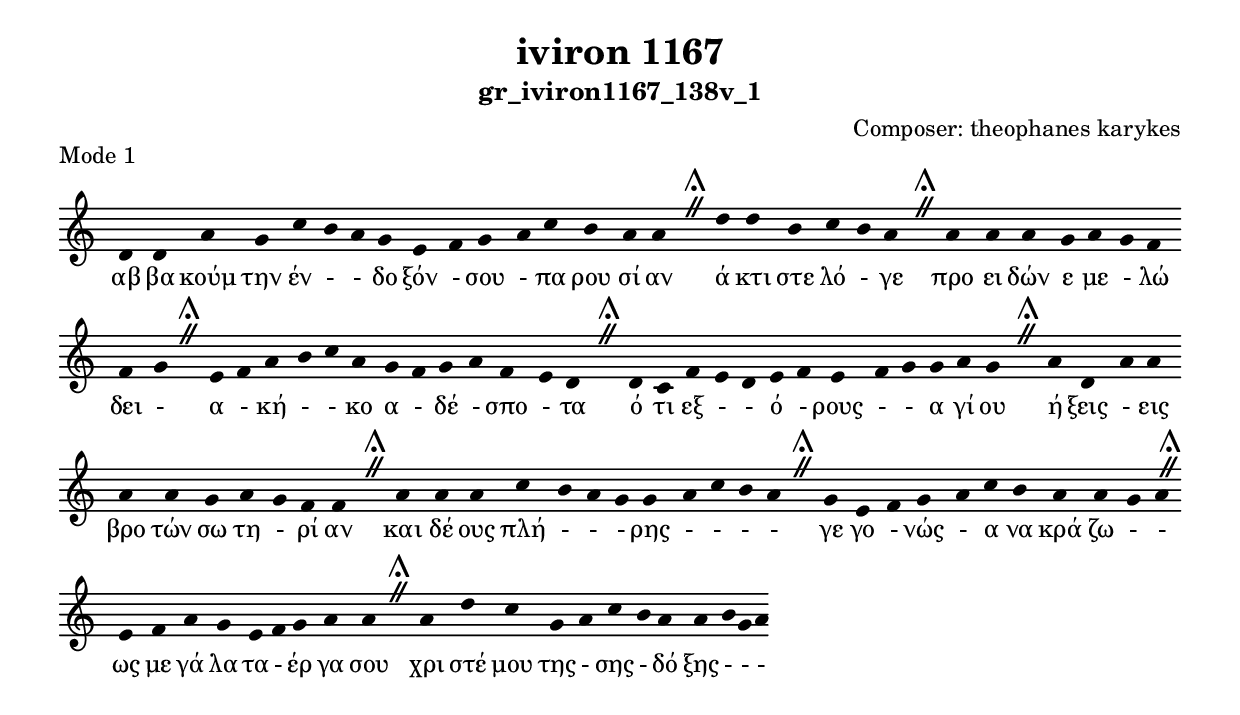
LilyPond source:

\include "gregorian.ly"

	\header {
 	  title = "iviron 1167"
	  subtitle = "gr_iviron1167_138v_1"
	  composer = "Composer: theophanes karykes"
	  piece = "Mode 1"
	}

	chant = {
	  d'4 d'4 a'4 g'4 c''4 b'4 a'4 g'4 e'4 f'4 g'4 a'4 c''4 b'4 a'4 a'4 \divisioMaior
 d''4 d''4 b'4 c''4 b'4 a'4 \divisioMaior
 a'4 a'4 a'4 g'4 a'4 g'4 f'4 f'4 g'4 \divisioMaior
 e'4 f'4 a'4 b'4 c''4 a'4 g'4 f'4 g'4 a'4 f'4 e'4 d'4 \divisioMaior
 d'4 c'4 f'4 e'4 d'4 e'4 f'4 e'4 f'4 g'4 g'4 a'4 g'4 \divisioMaior
 a'4 d'4 a'4 a'4 a'4 a'4 g'4 a'4 g'4 f'4 f'4 \divisioMaior
 a'4 a'4 a'4 c''4 b'4 a'4 g'4 g'4 a'4 c''4 b'4 a'4 \divisioMaior
 g'4 e'4 f'4 g'4 a'4 c''4 b'4 a'4 a'4 g'4 a'4 \divisioMaior
 e'4 f'4 a'4 g'4 e'4 f'4 g'4 a'4 a'4 \divisioMaior
 a'4 d''4 c''4 g'4 a'4 c''4 b'4 a'4 a'4 b'4 g'4 a'4\finalis
	}

	verba = \lyricmode {αβ βα κούμ την έν -  - δο ξόν - σου - πα ρου σί αν 
ά κτι στε λό - γε 
προ ει δών ε με - λώ δει - 
α - κή -  - κο α - δέ - σπο - τα 
ό τι εξ -  - ό - ρους -  - α γί ου 
ή ξεις - εις βρο τών σω τη - ρί αν 
και δέ ους πλή -  -  - ρης -  -  -  - 
γε γο - νώς - α να κρά ζω -  - 
ως με γά λα τα - έρ γα σου 
χρι στέ μου της - σης - δό ξης -  -  - 
	}


	\score {
	  \new Staff <<
	  \new Voice = "melody" \chant
	  \new Lyrics = "one" \lyricsto melody \verba
	  >>
	  \layout {
	    \context {
	      \Staff
	      \remove "Time_signature_engraver"
	      \remove "Bar_engraver"
	    }
	    \context {
	      \Voice
	      \remove "Stem_engraver"
	    }
	  }
	}